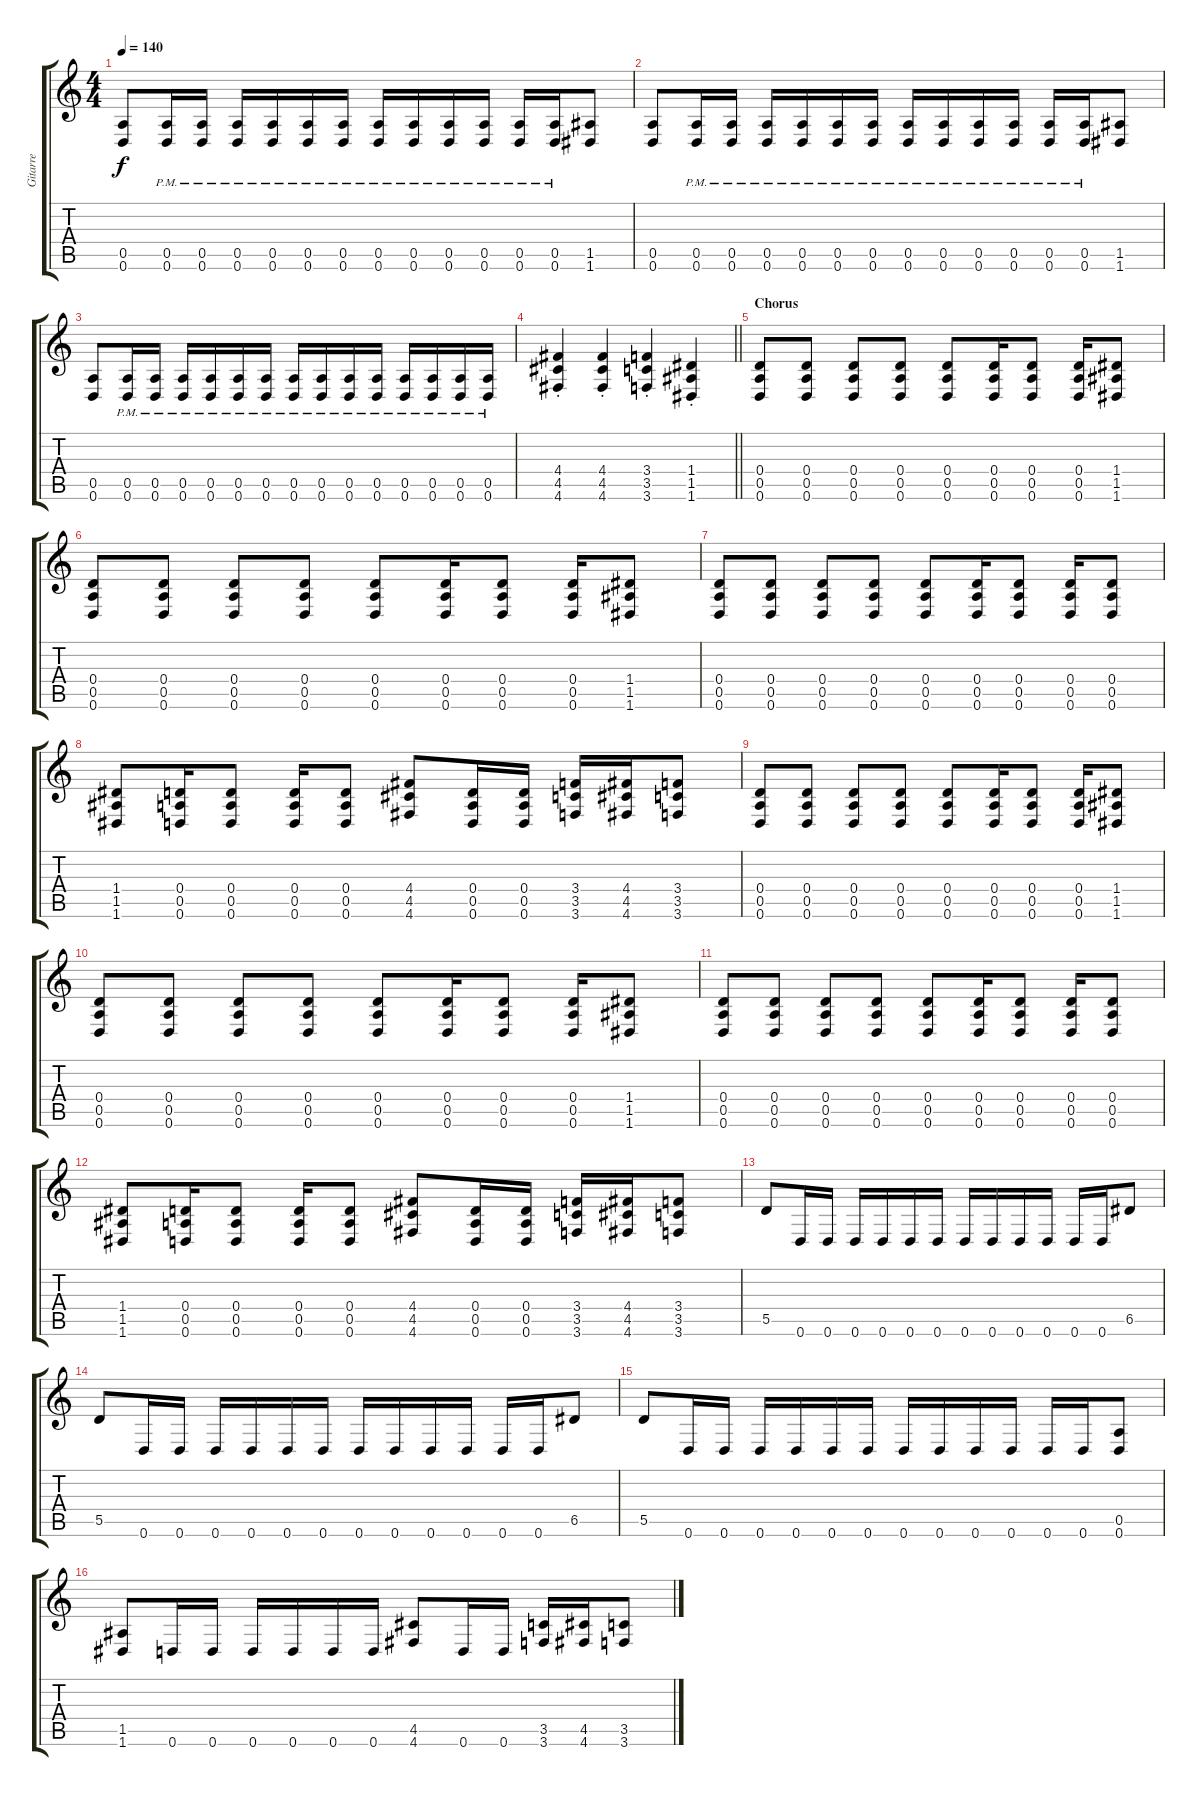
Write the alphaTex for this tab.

\track ("Gitarre" "Gitarre") {instrument distortionguitar}
\staff {score tabs}
\tuning (E4 B3 G3 D3 A2 D2) {hide}
\ts (4 4)
\tempo 140
\clef g2
\ks c
(0.5 0.6).8{dy f} (0.5{pm} 0.6).16 (0.5{pm} 0.6).16 (0.5{pm} 0.6).16 (0.5{pm} 0.6).16 (0.5{pm} 0.6).16 (0.5{pm} 0.6).16 (0.5{pm} 0.6).16 (0.5{pm} 0.6).16 (0.5{pm} 0.6).16 (0.5{pm} 0.6).16 (0.5{pm} 0.6).16 (0.5{pm} 0.6).16 (1.5 1.6).8 |
(0.5 0.6).8 (0.5{pm} 0.6).16 (0.5{pm} 0.6).16 (0.5{pm} 0.6).16 (0.5{pm} 0.6).16 (0.5{pm} 0.6).16 (0.5{pm} 0.6).16 (0.5{pm} 0.6).16 (0.5{pm} 0.6).16 (0.5{pm} 0.6).16 (0.5{pm} 0.6).16 (0.5{pm} 0.6).16 (0.5{pm} 0.6).16 (1.5 1.6).8 |
(0.5 0.6).8 (0.5{pm} 0.6).16 (0.5{pm} 0.6).16 (0.5{pm} 0.6).16 (0.5{pm} 0.6).16 (0.5{pm} 0.6).16 (0.5{pm} 0.6).16 (0.5{pm} 0.6).16 (0.5{pm} 0.6).16 (0.5{pm} 0.6).16 (0.5{pm} 0.6).16 (0.5{pm} 0.6).16 (0.5{pm} 0.6).16 (0.5{pm} 0.6).16 (0.5{pm} 0.6).16 |
\barLineRight lightlight
(4.4{st} 4.5{st} 4.6{st}).4 (4.4{st} 4.5{st} 4.6{st}).4 (3.4{st} 3.5{st} 3.6{st}).4 (1.4{st} 1.5{st} 1.6{st}).4 |
\section ("" "Chorus")
(0.4 0.5 0.6).8 (0.4 0.5 0.6).8 (0.4 0.5 0.6).8 (0.4 0.5 0.6).8 (0.4 0.5 0.6).8 (0.4 0.5 0.6).16 (0.4 0.5 0.6).8 (0.4 0.5 0.6).16 (1.4 1.5 1.6).8 |
(0.4 0.5 0.6).8 (0.4 0.5 0.6).8 (0.4 0.5 0.6).8 (0.4 0.5 0.6).8 (0.4 0.5 0.6).8 (0.4 0.5 0.6).16 (0.4 0.5 0.6).8 (0.4 0.5 0.6).16 (1.4 1.5 1.6).8 |
(0.4 0.5 0.6).8 (0.4 0.5 0.6).8 (0.4 0.5 0.6).8 (0.4 0.5 0.6).8 (0.4 0.5 0.6).8 (0.4 0.5 0.6).16 (0.4 0.5 0.6).8 (0.4 0.5 0.6).16 (0.4 0.5 0.6).8 |
(1.4 1.5 1.6).8 (0.4 0.5 0.6).16 (0.4 0.5 0.6).8 (0.4 0.5 0.6).16 (0.4 0.5 0.6).8 (4.4 4.5 4.6).8 (0.4 0.5 0.6).16 (0.4 0.5 0.6).16 (3.4 3.5 3.6).16 (4.4 4.5 4.6).16 (3.4 3.5 3.6).8 |
(0.4 0.5 0.6).8 (0.4 0.5 0.6).8 (0.4 0.5 0.6).8 (0.4 0.5 0.6).8 (0.4 0.5 0.6).8 (0.4 0.5 0.6).16 (0.4 0.5 0.6).8 (0.4 0.5 0.6).16 (1.4 1.5 1.6).8 |
(0.4 0.5 0.6).8 (0.4 0.5 0.6).8 (0.4 0.5 0.6).8 (0.4 0.5 0.6).8 (0.4 0.5 0.6).8 (0.4 0.5 0.6).16 (0.4 0.5 0.6).8 (0.4 0.5 0.6).16 (1.4 1.5 1.6).8 |
(0.4 0.5 0.6).8 (0.4 0.5 0.6).8 (0.4 0.5 0.6).8 (0.4 0.5 0.6).8 (0.4 0.5 0.6).8 (0.4 0.5 0.6).16 (0.4 0.5 0.6).8 (0.4 0.5 0.6).16 (0.4 0.5 0.6).8 |
(1.4 1.5 1.6).8 (0.4 0.5 0.6).16 (0.4 0.5 0.6).8 (0.4 0.5 0.6).16 (0.4 0.5 0.6).8 (4.4 4.5 4.6).8 (0.4 0.5 0.6).16 (0.4 0.5 0.6).16 (3.4 3.5 3.6).16 (4.4 4.5 4.6).16 (3.4 3.5 3.6).8 |
5.5.8{volume 16} 0.6.16 0.6.16 0.6.16 0.6.16 0.6.16 0.6.16 0.6.16 0.6.16 0.6.16 0.6.16 0.6.16 0.6.16 6.5.8 |
5.5.8 0.6.16 0.6.16 0.6.16 0.6.16 0.6.16 0.6.16 0.6.16 0.6.16 0.6.16 0.6.16 0.6.16 0.6.16 6.5.8 |
5.5.8 0.6.16 0.6.16 0.6.16 0.6.16 0.6.16 0.6.16 0.6.16 0.6.16 0.6.16 0.6.16 0.6.16 0.6.16 (0.5 0.6).8 |
(1.5 1.6).8 0.6.16 0.6.16 0.6.16 0.6.16 0.6.16 0.6.16 (4.5 4.6).8 0.6.16 0.6.16 (3.5 3.6).16 (4.5 4.6).16 (3.5 3.6).8
